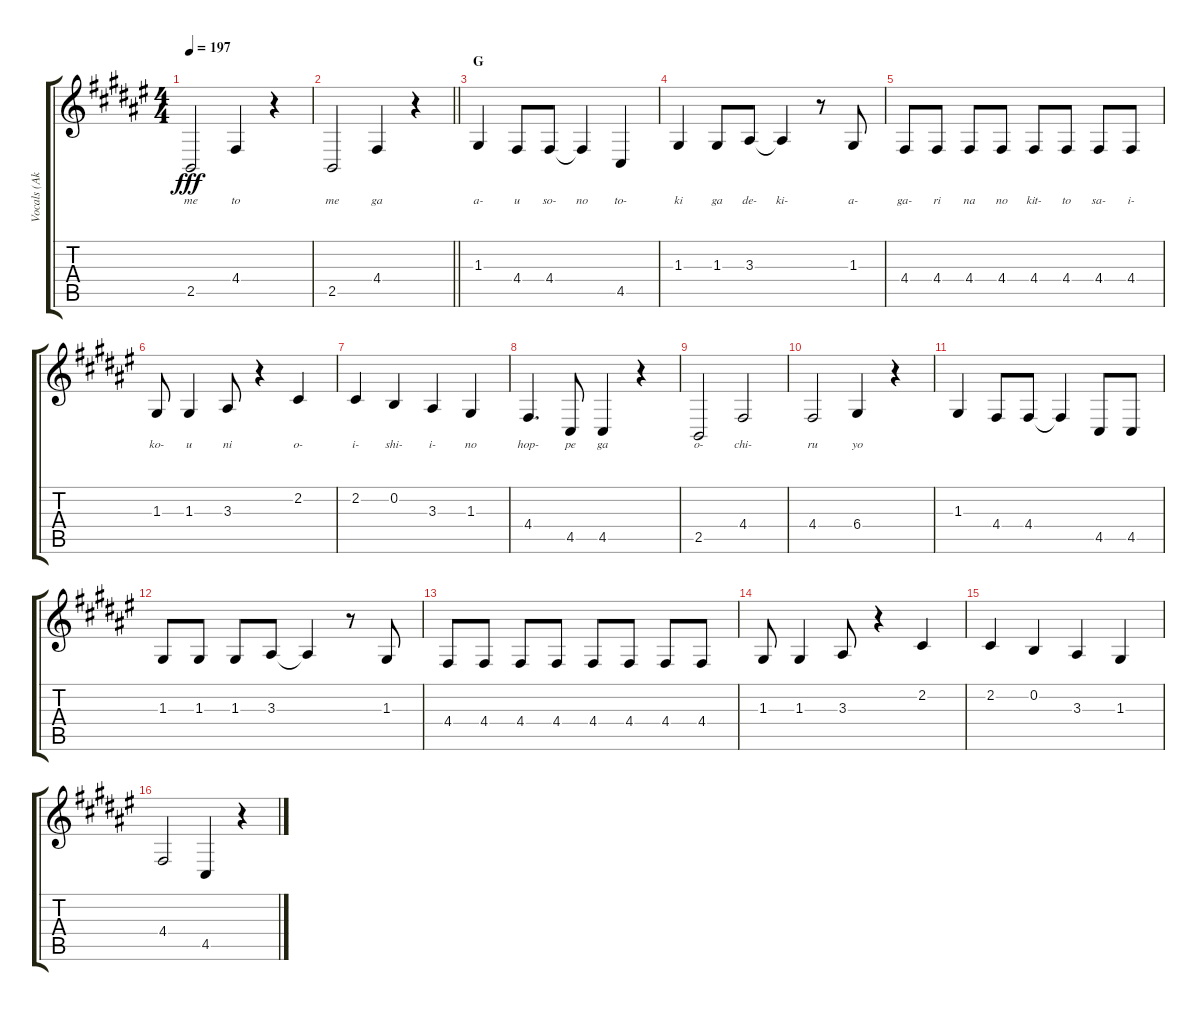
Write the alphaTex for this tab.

\track ("Vocals (Akiyama Mio)" "Vocals (Ak") {instrument altosax}
\staff {score tabs}
\tuning (E4 B3 G3 D3 A2 E2) {hide}
\ts (4 4)
\tempo 197
\clef g2
\ks f#
2.5.2{lyrics (0 "me") lyrics (1 "") lyrics (2 "") lyrics (3 "") lyrics (4 "") dy fff} 4.4.4{lyrics (0 "to") lyrics (1 "") lyrics (2 "") lyrics (3 "") lyrics (4 "")} r.4 |
\barLineRight lightlight
2.5.2{lyrics (0 "me") lyrics (1 "") lyrics (2 "") lyrics (3 "") lyrics (4 "")} 4.4.4{lyrics (0 "ga") lyrics (1 "") lyrics (2 "") lyrics (3 "") lyrics (4 "")} r.4 |
\section ("" "G")
1.3.4{lyrics (0 "a-") lyrics (1 "") lyrics (2 "") lyrics (3 "") lyrics (4 "")} 4.4.8{lyrics (0 "u") lyrics (1 "") lyrics (2 "") lyrics (3 "") lyrics (4 "")} 4.4.8{lyrics (0 "so-") lyrics (1 "") lyrics (2 "") lyrics (3 "") lyrics (4 "")} 4.4{t}.4{lyrics (0 "no") lyrics (1 "") lyrics (2 "") lyrics (3 "") lyrics (4 "")} 4.5.4{lyrics (0 "to-") lyrics (1 "") lyrics (2 "") lyrics (3 "") lyrics (4 "")} |
1.3.4{lyrics (0 "ki") lyrics (1 "") lyrics (2 "") lyrics (3 "") lyrics (4 "")} 1.3.8{lyrics (0 "ga") lyrics (1 "") lyrics (2 "") lyrics (3 "") lyrics (4 "")} 3.3.8{lyrics (0 "de-") lyrics (1 "") lyrics (2 "") lyrics (3 "") lyrics (4 "")} 3.3{t}.4{lyrics (0 "ki-") lyrics (1 "") lyrics (2 "") lyrics (3 "") lyrics (4 "")} r.8 1.3.8{lyrics (0 "a-") lyrics (1 "") lyrics (2 "") lyrics (3 "") lyrics (4 "")} |
4.4.8{lyrics (0 "ga-") lyrics (1 "") lyrics (2 "") lyrics (3 "") lyrics (4 "")} 4.4.8{lyrics (0 "ri") lyrics (1 "") lyrics (2 "") lyrics (3 "") lyrics (4 "")} 4.4.8{lyrics (0 "na") lyrics (1 "") lyrics (2 "") lyrics (3 "") lyrics (4 "")} 4.4.8{lyrics (0 "no") lyrics (1 "") lyrics (2 "") lyrics (3 "") lyrics (4 "")} 4.4.8{lyrics (0 "kit-") lyrics (1 "") lyrics (2 "") lyrics (3 "") lyrics (4 "")} 4.4.8{lyrics (0 "to") lyrics (1 "") lyrics (2 "") lyrics (3 "") lyrics (4 "")} 4.4.8{lyrics (0 "sa-") lyrics (1 "") lyrics (2 "") lyrics (3 "") lyrics (4 "")} 4.4.8{lyrics (0 "i-") lyrics (1 "") lyrics (2 "") lyrics (3 "") lyrics (4 "")} |
1.3.8{lyrics (0 "ko-") lyrics (1 "") lyrics (2 "") lyrics (3 "") lyrics (4 "")} 1.3.4{lyrics (0 "u") lyrics (1 "") lyrics (2 "") lyrics (3 "") lyrics (4 "")} 3.3.8{lyrics (0 "ni") lyrics (1 "") lyrics (2 "") lyrics (3 "") lyrics (4 "")} r.4 2.2.4{lyrics (0 "o-") lyrics (1 "") lyrics (2 "") lyrics (3 "") lyrics (4 "")} |
2.2.4{lyrics (0 "i-") lyrics (1 "") lyrics (2 "") lyrics (3 "") lyrics (4 "")} 0.2.4{lyrics (0 "shi-") lyrics (1 "") lyrics (2 "") lyrics (3 "") lyrics (4 "")} 3.3.4{lyrics (0 "i-") lyrics (1 "") lyrics (2 "") lyrics (3 "") lyrics (4 "")} 1.3.4{lyrics (0 "no") lyrics (1 "") lyrics (2 "") lyrics (3 "") lyrics (4 "")} |
4.4.4{d lyrics (0 "hop-") lyrics (1 "") lyrics (2 "") lyrics (3 "") lyrics (4 "")} 4.5.8{lyrics (0 "pe") lyrics (1 "") lyrics (2 "") lyrics (3 "") lyrics (4 "")} 4.5.4{lyrics (0 "ga") lyrics (1 "") lyrics (2 "") lyrics (3 "") lyrics (4 "")} r.4 |
2.5.2{lyrics (0 "o-") lyrics (1 "") lyrics (2 "") lyrics (3 "") lyrics (4 "")} 4.4.2{lyrics (0 "chi-") lyrics (1 "") lyrics (2 "") lyrics (3 "") lyrics (4 "")} |
4.4.2{lyrics (0 "ru") lyrics (1 "") lyrics (2 "") lyrics (3 "") lyrics (4 "")} 6.4.4{lyrics (0 "yo") lyrics (1 "") lyrics (2 "") lyrics (3 "") lyrics (4 "")} r.4 |
1.3.4 4.4.8 4.4.8 4.4{t}.4 4.5.8 4.5.8 |
1.3.8 1.3.8 1.3.8 3.3.8 3.3{t}.4 r.8 1.3.8 |
4.4.8 4.4.8 4.4.8 4.4.8 4.4.8 4.4.8 4.4.8 4.4.8 |
1.3.8 1.3.4 3.3.8 r.4 2.2.4 |
2.2.4 0.2.4 3.3.4 1.3.4 |
4.4.2 4.5.4 r.4
